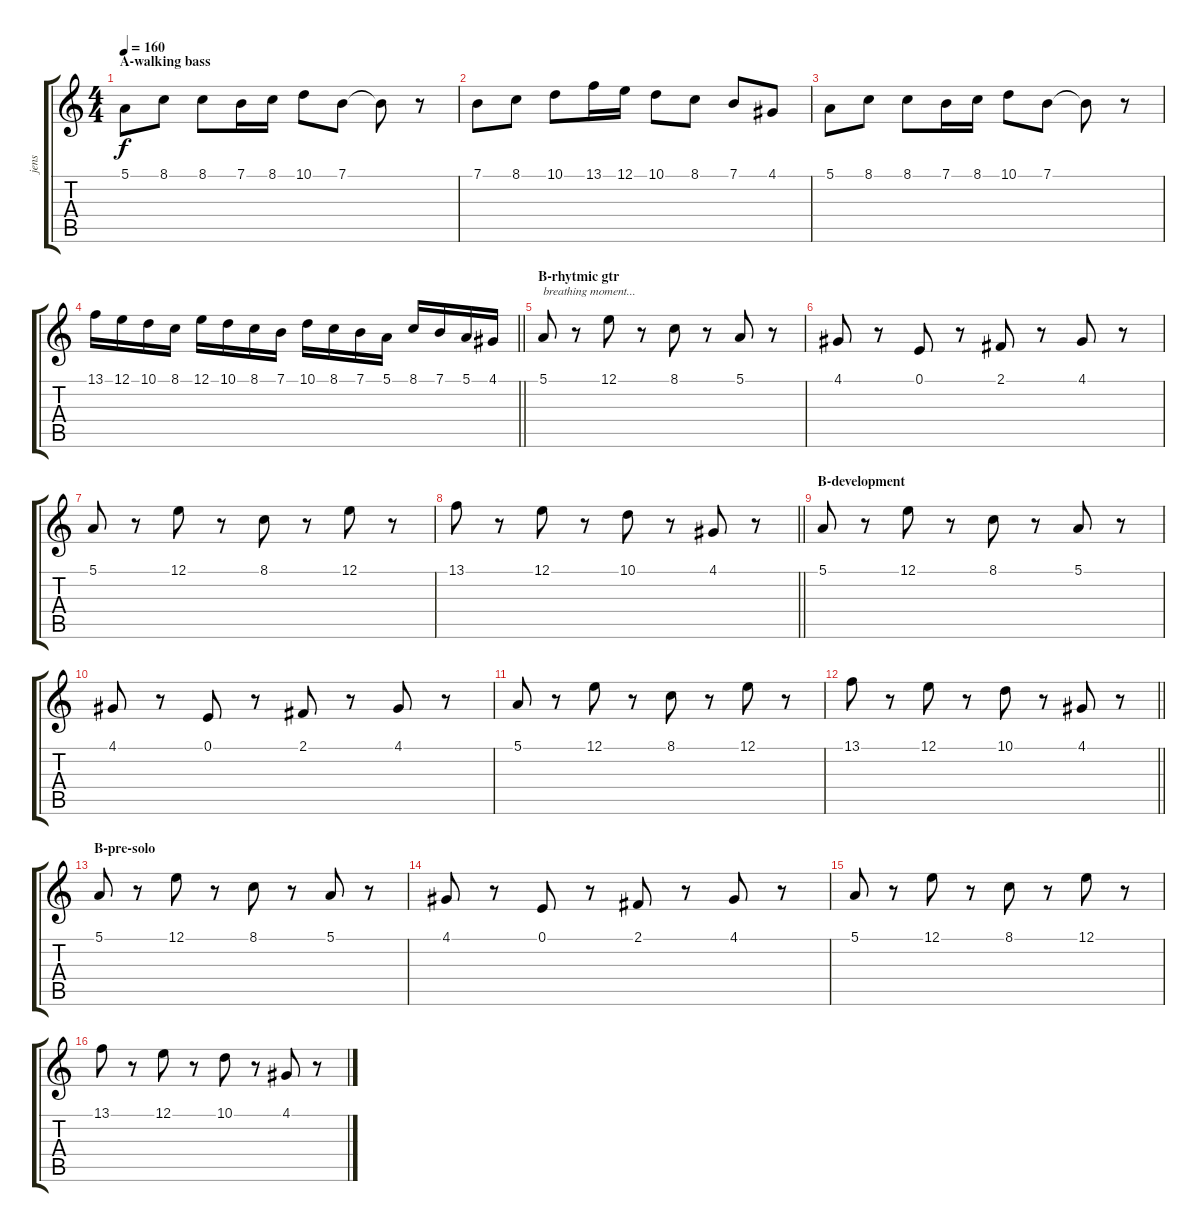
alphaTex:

\track ("jens" "jens") {instrument harpsichord}
\staff {score tabs}
\tuning (E4 B3 G3 D3 A2 E2) {hide}
\ts (4 4)
\section ("" "A-walking bass")
\tempo 160
\clef g2
\ks c
5.1.8{dy f} 8.1.8 8.1.8 7.1.16 8.1.16 10.1.8 7.1.8 7.1{t}.8 r.8 |
7.1.8 8.1.8 10.1.8 13.1.16 12.1.16 10.1.8 8.1.8 7.1.8 4.1.8 |
5.1.8 8.1.8 8.1.8 7.1.16 8.1.16 10.1.8 7.1.8 7.1{t}.8 r.8 |
\barLineRight lightlight
13.1.16 12.1.16 10.1.16 8.1.16 12.1.16 10.1.16 8.1.16 7.1.16 10.1.16 8.1.16 7.1.16 5.1.16 8.1.16 7.1.16 5.1.16 4.1.16 |
\section ("" "B-rhytmic gtr")
5.1.8{txt "breathing moment..."} r.8 12.1.8 r.8 8.1.8 r.8 5.1.8 r.8 |
4.1.8 r.8 0.1.8 r.8 2.1.8 r.8 4.1.8 r.8 |
5.1.8 r.8 12.1.8 r.8 8.1.8 r.8 12.1.8 r.8 |
\barLineRight lightlight
13.1.8 r.8 12.1.8 r.8 10.1.8 r.8 4.1.8 r.8 |
\section ("" "B-development")
5.1.8 r.8 12.1.8 r.8 8.1.8 r.8 5.1.8 r.8 |
4.1.8 r.8 0.1.8 r.8 2.1.8 r.8 4.1.8 r.8 |
5.1.8 r.8 12.1.8 r.8 8.1.8 r.8 12.1.8 r.8 |
\barLineRight lightlight
13.1.8 r.8 12.1.8 r.8 10.1.8 r.8 4.1.8 r.8 |
\section ("" "B-pre-solo")
5.1.8 r.8 12.1.8 r.8 8.1.8 r.8 5.1.8 r.8 |
4.1.8 r.8 0.1.8 r.8 2.1.8 r.8 4.1.8 r.8 |
5.1.8 r.8 12.1.8 r.8 8.1.8 r.8 12.1.8 r.8 |
13.1.8 r.8 12.1.8 r.8 10.1.8 r.8 4.1.8 r.8
